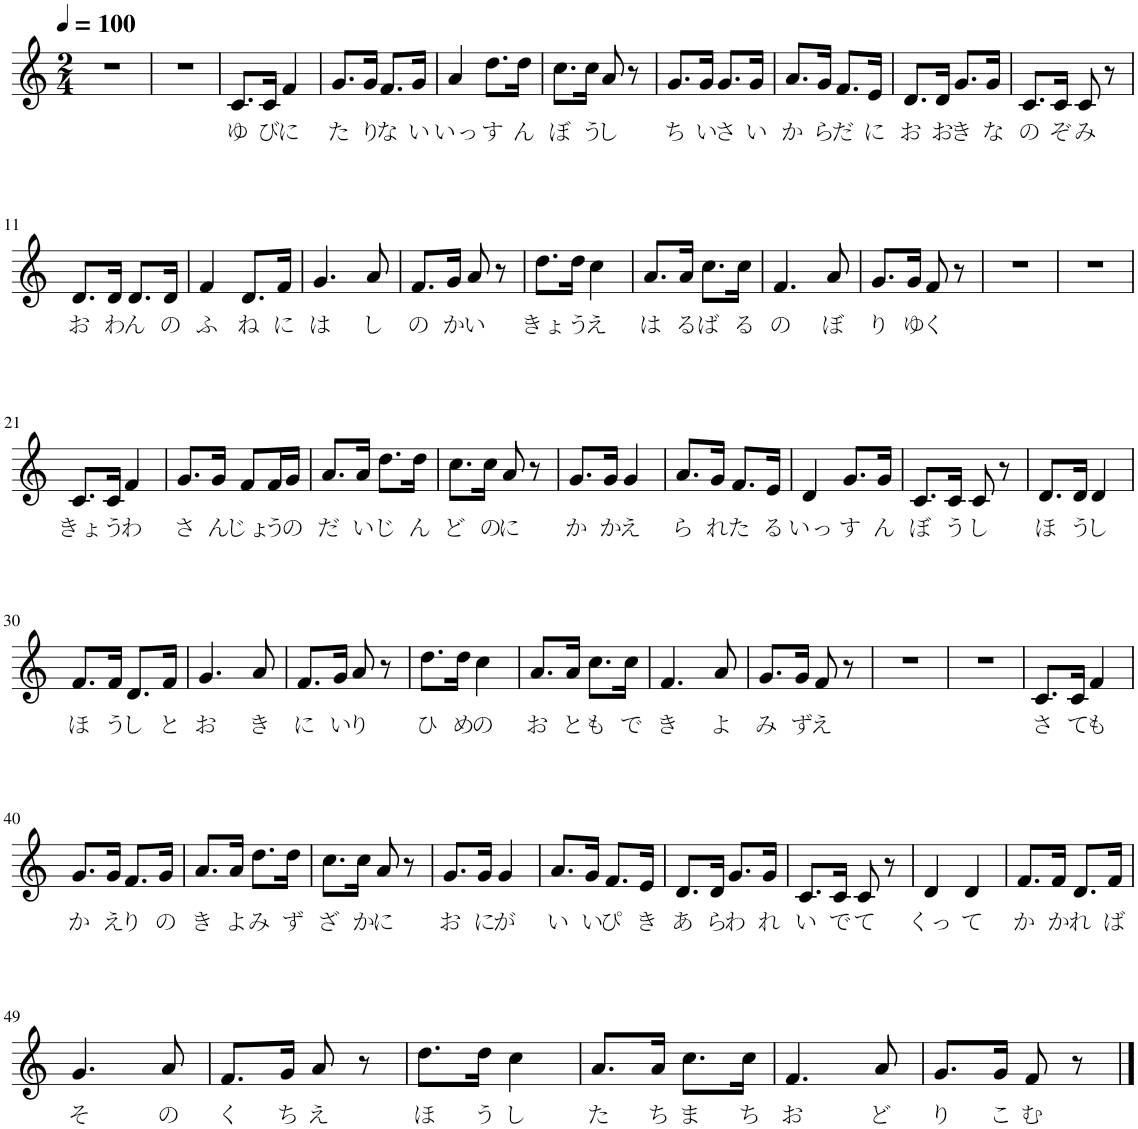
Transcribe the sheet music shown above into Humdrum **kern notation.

**kern	**text
*part1	*part1
*staff1	*staff1
*I"ピアノ	*
*clefG2	*
*k[]	*
*M2/4	*
*MM100	*
=1	=1
2r	.
=2	=2
2r	.
=3	=3
!	!LO:LY:b
8.c/L	ゆ
!	!LO:LY:b
16c/Jk	び
!	!LO:LY:b
4f/	に
=4	=4
!	!LO:LY:b
8.g/L	た
!	!LO:LY:b
16g/Jk	り
!	!LO:LY:b
8.f/L	な
!	!LO:LY:b
16g/Jk	い
=5	=5
!	!LO:LY:b
4a/	いっ
!	!LO:LY:b
8.dd\L	す
!	!LO:LY:b
16dd\Jk	ん
=6	=6
!	!LO:LY:b
8.cc\L	ぼ
!	!LO:LY:b
16cc\Jk	う
!	!LO:LY:b
8a/	し
8r	.
=7	=7
!	!LO:LY:b
8.g/L	ち
!	!LO:LY:b
16g/Jk	い
!	!LO:LY:b
8.g/L	さ
!	!LO:LY:b
16g/Jk	い
=8	=8
!	!LO:LY:b
8.a/L	か
!	!LO:LY:b
16g/Jk	ら
!	!LO:LY:b
8.f/L	だ
!	!LO:LY:b
16e/Jk	に
=9	=9
!	!LO:LY:b
8.d/L	お
!	!LO:LY:b
16d/Jk	お
!	!LO:LY:b
8.g/L	き
!	!LO:LY:b
16g/Jk	な
=10	=10
!	!LO:LY:b
8.c/L	の
!	!LO:LY:b
16c/Jk	ぞ
!	!LO:LY:b
8c/	み
8r	.
!!LO:LB:g=z
=11	=11
!	!LO:LY:b
8.d/L	お
!	!LO:LY:b
16d/Jk	わ
!	!LO:LY:b
8.d/L	ん
!	!LO:LY:b
16d/Jk	の
=12	=12
!	!LO:LY:b
4f/	ふ
!	!LO:LY:b
8.d/L	ね
!	!LO:LY:b
16f/Jk	に
=13	=13
!	!LO:LY:b
4.g/	は
!	!LO:LY:b
8a/	し
=14	=14
!	!LO:LY:b
8.f/L	の
!	!LO:LY:b
16g/Jk	か
!	!LO:LY:b
8a/	い
8r	.
=15	=15
!	!LO:LY:b
8.dd\L	きょ
!	!LO:LY:b
16dd\Jk	う
!	!LO:LY:b
4cc\	え
=16	=16
!	!LO:LY:b
8.a/L	は
!	!LO:LY:b
16a/Jk	る
!	!LO:LY:b
8.cc\L	ば
!	!LO:LY:b
16cc\Jk	る
=17	=17
!	!LO:LY:b
4.f/	の
!	!LO:LY:b
8a/	ぼ
=18	=18
!	!LO:LY:b
8.g/L	り
!	!LO:LY:b
16g/Jk	ゆ
!	!LO:LY:b
8f/	く
8r	.
=19	=19
2r	.
=20	=20
2r	.
!!LO:LB:g=z
=21	=21
!	!LO:LY:b
8.c/L	きょ
!	!LO:LY:b
16c/Jk	う
!	!LO:LY:b
4f/	わ
=22	=22
!	!LO:LY:b
8.g/L	さ
!	!LO:LY:b
16g/Jk	ん
!	!LO:LY:b
8f/L	じょ
!	!LO:LY:b
16f/L	う
!	!LO:LY:b
16g/JJ	の
=23	=23
!	!LO:LY:b
8.a/L	だ
!	!LO:LY:b
16a/Jk	い
!	!LO:LY:b
8.dd\L	じ
!	!LO:LY:b
16dd\Jk	ん
=24	=24
!	!LO:LY:b
8.cc\L	ど
!	!LO:LY:b
16cc\Jk	の
!	!LO:LY:b
8a/	に
8r	.
=25	=25
!	!LO:LY:b
8.g/L	か
!	!LO:LY:b
16g/Jk	か
!	!LO:LY:b
4g/	え
=26	=26
!	!LO:LY:b
8.a/L	ら
!	!LO:LY:b
16g/Jk	れ
!	!LO:LY:b
8.f/L	た
!	!LO:LY:b
16e/Jk	る
=27	=27
!	!LO:LY:b
4d/	いっ
!	!LO:LY:b
8.g/L	す
!	!LO:LY:b
16g/Jk	ん
=28	=28
!	!LO:LY:b
8.c/L	ぼ
!	!LO:LY:b
16c/Jk	う
!	!LO:LY:b
8c/	し
8r	.
=29	=29
!	!LO:LY:b
8.d/L	ほ
!	!LO:LY:b
16d/Jk	う
!	!LO:LY:b
4d/	し
!!LO:LB:g=z
=30	=30
!	!LO:LY:b
8.f/L	ほ
!	!LO:LY:b
16f/Jk	う
!	!LO:LY:b
8.d/L	し
!	!LO:LY:b
16f/Jk	と
=31	=31
!	!LO:LY:b
4.g/	お
!	!LO:LY:b
8a/	き
=32	=32
!	!LO:LY:b
8.f/L	に
!	!LO:LY:b
16g/Jk	い
!	!LO:LY:b
8a/	り
8r	.
=33	=33
!	!LO:LY:b
8.dd\L	ひ
!	!LO:LY:b
16dd\Jk	め
!	!LO:LY:b
4cc\	の
=34	=34
!	!LO:LY:b
8.a/L	お
!	!LO:LY:b
16a/Jk	と
!	!LO:LY:b
8.cc\L	も
!	!LO:LY:b
16cc\Jk	で
=35	=35
!	!LO:LY:b
4.f/	き
!	!LO:LY:b
8a/	よ
=36	=36
!	!LO:LY:b
8.g/L	み
!	!LO:LY:b
16g/Jk	ず
!	!LO:LY:b
8f/	え
8r	.
=37	=37
2r	.
=38	=38
2r	.
=39	=39
!	!LO:LY:b
8.c/L	さ
!	!LO:LY:b
16c/Jk	て
!	!LO:LY:b
4f/	も
!!LO:LB:g=z
=40	=40
!	!LO:LY:b
8.g/L	か
!	!LO:LY:b
16g/Jk	え
!	!LO:LY:b
8.f/L	り
!	!LO:LY:b
16g/Jk	の
=41	=41
!	!LO:LY:b
8.a/L	き
!	!LO:LY:b
16a/Jk	よ
!	!LO:LY:b
8.dd\L	み
!	!LO:LY:b
16dd\Jk	ず
=42	=42
!	!LO:LY:b
8.cc\L	ざ
!	!LO:LY:b
16cc\Jk	か
!	!LO:LY:b
8a/	に
8r	.
=43	=43
!	!LO:LY:b
8.g/L	お
!	!LO:LY:b
16g/Jk	に
!	!LO:LY:b
4g/	が
=44	=44
!	!LO:LY:b
8.a/L	い
!	!LO:LY:b
16g/Jk	い
!	!LO:LY:b
8.f/L	ぴ
!	!LO:LY:b
16e/Jk	き
=45	=45
!	!LO:LY:b
8.d/L	あ
!	!LO:LY:b
16d/Jk	ら
!	!LO:LY:b
8.g/L	わ
!	!LO:LY:b
16g/Jk	れ
=46	=46
!	!LO:LY:b
8.c/L	い
!	!LO:LY:b
16c/Jk	で
!	!LO:LY:b
8c/	て
8r	.
=47	=47
!	!LO:LY:b
4d/	くっ
!	!LO:LY:b
4d/	て
=48	=48
!	!LO:LY:b
8.f/L	か
!	!LO:LY:b
16f/Jk	か
!	!LO:LY:b
8.d/L	れ
!	!LO:LY:b
16f/Jk	ば
!!LO:LB:g=z
=49	=49
!	!LO:LY:b
4.g/	そ
!	!LO:LY:b
8a/	の
=50	=50
!	!LO:LY:b
8.f/L	く
!	!LO:LY:b
16g/Jk	ち
!	!LO:LY:b
8a/	え
8r	.
=51	=51
!	!LO:LY:b
8.dd\L	ほ
!	!LO:LY:b
16dd\Jk	う
!	!LO:LY:b
4cc\	し
=52	=52
!	!LO:LY:b
8.a/L	た
!	!LO:LY:b
16a/Jk	ち
!	!LO:LY:b
8.cc\L	ま
!	!LO:LY:b
16cc\Jk	ち
=53	=53
!	!LO:LY:b
4.f/	お
!	!LO:LY:b
8a/	ど
=54	=54
!	!LO:LY:b
8.g/L	り
!	!LO:LY:b
16g/Jk	こ
!	!LO:LY:b
8f/	む
8r	.
==	==
*-	*-
